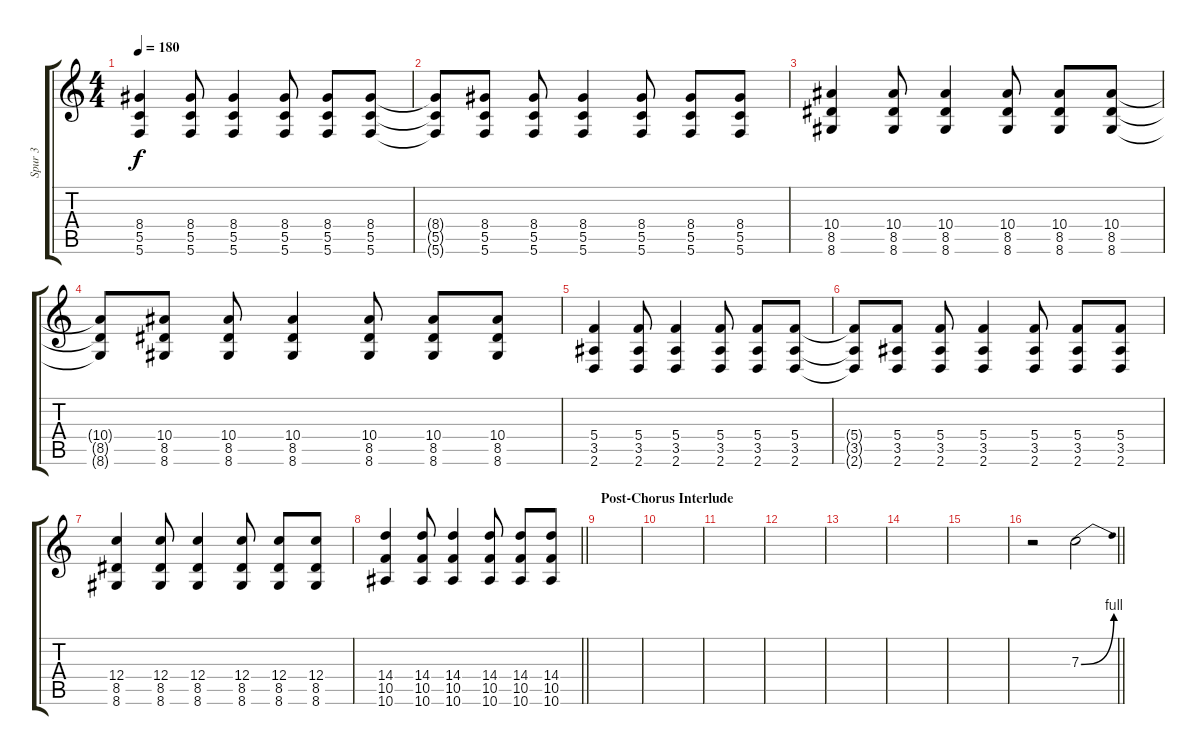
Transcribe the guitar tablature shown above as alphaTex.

\track ("Spur 3" "Spur 3") {instrument distortionguitar}
\staff {score tabs}
\tuning (D4 A3 F3 C3 G2 C2) {hide}
\ts (4 4)
\tempo 180
\clef g2
\ks c
(8.4 5.5 5.6).4{dy f} (8.4 5.5 5.6).8 (8.4 5.5 5.6).4 (8.4 5.5 5.6).8 (8.4 5.5 5.6).8 (8.4 5.5 5.6).8 |
(8.4{t} 5.5{t} 5.6{t}).8 (8.4 5.5 5.6).8 (8.4 5.5 5.6).8 (8.4 5.5 5.6).4 (8.4 5.5 5.6).8 (8.4 5.5 5.6).8 (8.4 5.5 5.6).8 |
(10.4 8.5 8.6).4 (10.4 8.5 8.6).8 (10.4 8.5 8.6).4 (10.4 8.5 8.6).8 (10.4 8.5 8.6).8 (10.4 8.5 8.6).8 |
(10.4{t} 8.5{t} 8.6{t}).8 (10.4 8.5 8.6).8 (10.4 8.5 8.6).8 (10.4 8.5 8.6).4 (10.4 8.5 8.6).8 (10.4 8.5 8.6).8 (10.4 8.5 8.6).8 |
(5.4 3.5 2.6).4 (5.4 3.5 2.6).8 (5.4 3.5 2.6).4 (5.4 3.5 2.6).8 (5.4 3.5 2.6).8 (5.4 3.5 2.6).8 |
(5.4{t} 3.5{t} 2.6{t}).8 (5.4 3.5 2.6).8 (5.4 3.5 2.6).8 (5.4 3.5 2.6).4 (5.4 3.5 2.6).8 (5.4 3.5 2.6).8 (5.4 3.5 2.6).8 |
(12.4 8.5 8.6).4 (12.4 8.5 8.6).8 (12.4 8.5 8.6).4 (12.4 8.5 8.6).8 (12.4 8.5 8.6).8 (12.4 8.5 8.6).8 |
\barLineRight lightlight
(14.4 10.5 10.6).4 (14.4 10.5 10.6).8 (14.4 10.5 10.6).4 (14.4 10.5 10.6).8 (14.4 10.5 10.6).8 (14.4 10.5 10.6).8 |
\section ("" "Post-Chorus Interlude")
|
|
|
|
|
|
|
\barLineRight lightlight
r.2 7.3{be (bend 0 0 60 4)}.2
